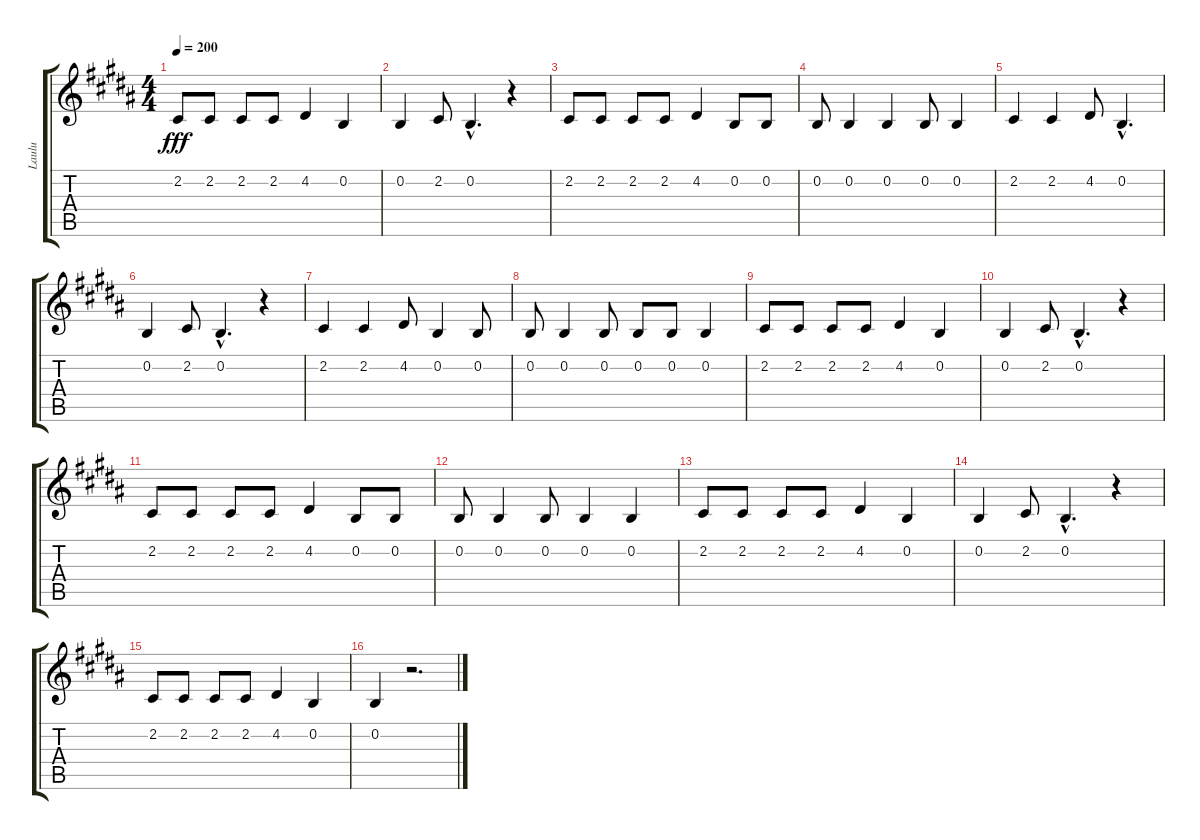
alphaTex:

\track ("Laulu" "Laulu") {instrument lead2sawtooth}
\staff {score tabs}
\tuning (E4 B3 G3 D3 A2 E2) {hide}
\ts (4 4)
\tempo 200
\clef g2
\ks b
2.2.8{dy fff} 2.2.8 2.2.8 2.2.8 4.2.4 0.2.4 |
0.2.4 2.2.8 0.2{hac}.4{d} r.4 |
2.2.8 2.2.8 2.2.8 2.2.8 4.2.4 0.2.8 0.2.8 |
0.2.8 0.2.4 0.2.4 0.2.8 0.2.4 |
2.2.4 2.2.4 4.2.8 0.2{hac}.4{d} |
0.2.4 2.2.8 0.2{hac}.4{d} r.4 |
2.2.4 2.2.4 4.2.8 0.2.4 0.2.8 |
0.2.8 0.2.4 0.2.8 0.2.8 0.2.8 0.2.4 |
2.2.8 2.2.8 2.2.8 2.2.8 4.2.4 0.2.4 |
0.2.4 2.2.8 0.2{hac}.4{d} r.4 |
2.2.8 2.2.8 2.2.8 2.2.8 4.2.4 0.2.8 0.2.8 |
0.2.8 0.2.4 0.2.8 0.2.4 0.2.4 |
2.2.8 2.2.8 2.2.8 2.2.8 4.2.4 0.2.4 |
0.2.4 2.2.8 0.2{hac}.4{d} r.4 |
2.2.8 2.2.8 2.2.8 2.2.8 4.2.4 0.2.4 |
0.2.4 r.2{d}
